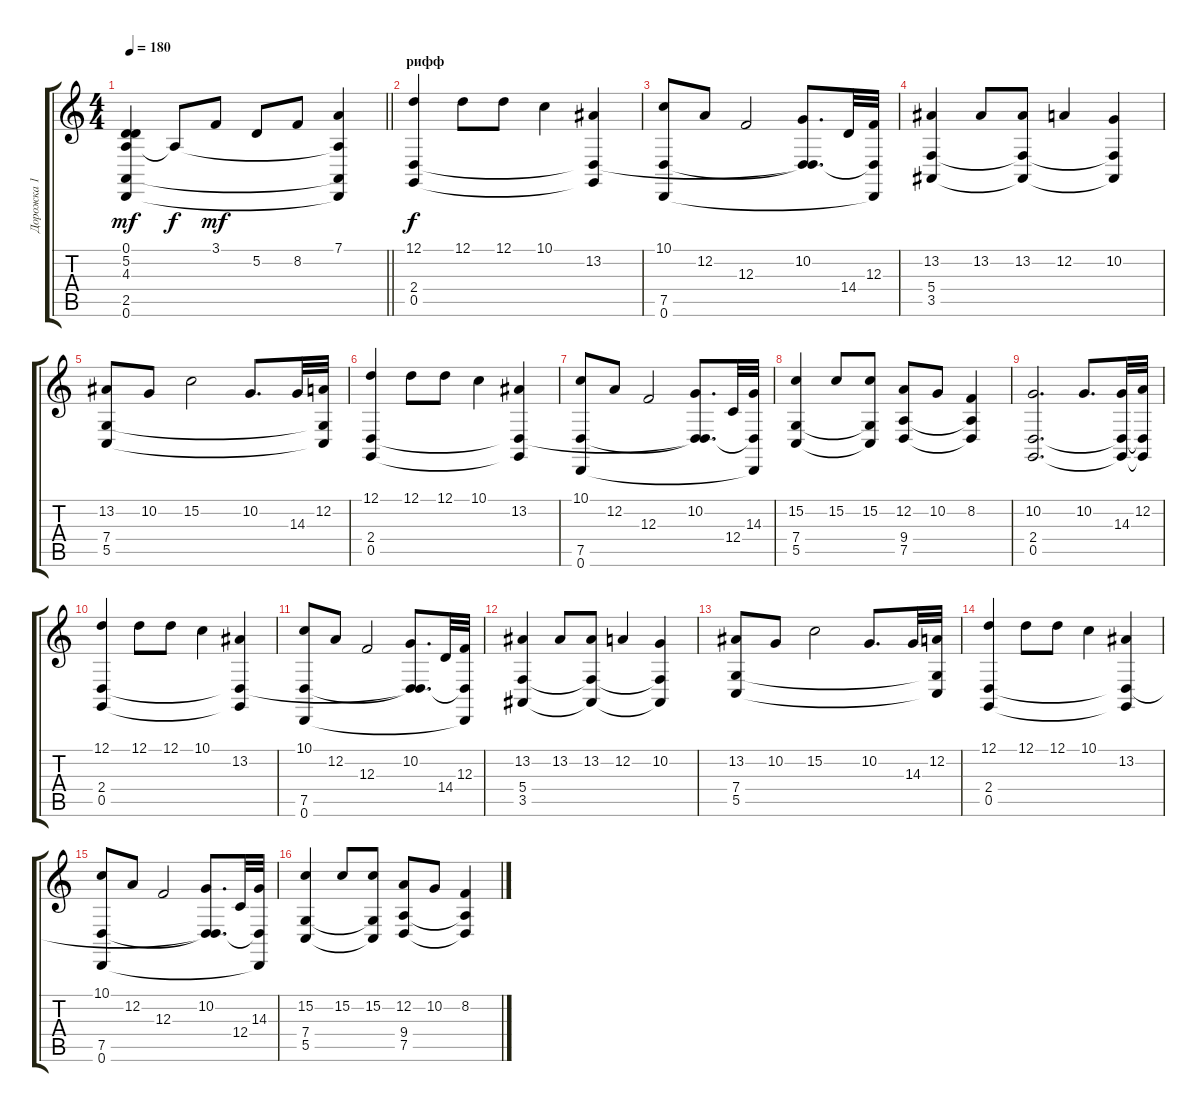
\track ("Дорожка 1" "Дорожка 1") {instrument accordion}
\staff {score tabs}
\tuning (D4 A3 F3 C3 G2 D2) {hide}
\ts (4 4)
\tempo 180
\clef g2
\barLineRight lightlight
\ks c
(0.1 5.2 4.3 2.5 0.6).4{dy mf} 4.3{t}.8{dy f} 3.1.8{dy mf} 5.2.8 8.2.8 (7.1 4.3{t} 2.5{t} 0.6{t}).4 |
\section ("" "рифф")
(12.1 2.4 0.5).4{dy f} 12.1.8 12.1.8 10.1.4 (13.2 2.4{t} 0.5{t}).4 |
(10.1 7.5 0.6).8 12.2.8 12.3.2 (10.2 2.4{t} 7.5{t}).8{d} 14.4.32 (12.3 7.5{t} 0.6{t}).32 |
(13.2 5.4 3.5).4 13.2.8 (13.2 5.4{t} 3.5{t}).8 12.2.4 (10.2 5.4{t} 3.5{t}).4 |
(13.2 7.4 5.5).8 10.2.8 15.2.2 10.2.8{d} 14.3.32 (12.2 7.4{t} 5.5{t}).32 |
(12.1 2.4 0.5).4 12.1.8 12.1.8 10.1.4 (13.2 2.4{t} 0.5{t}).4 |
(10.1 7.5 0.6).8 12.2.8 12.3.2 (10.2 2.4{t} 7.5{t}).8{d} 12.4.32 (14.3 7.5{t} 0.6{t}).32 |
(15.2 7.4 5.5).4{volume 15} 15.2.8 (15.2 7.4{t} 5.5{t}).8 (12.2 9.4 7.5).8 10.2.8 (8.2 9.4{t} 7.5{t}).4 |
(10.2 2.4 0.5).2{d volume 14} 10.2.8{d} (14.3 2.4{t} 0.5{t}).32 (12.2 2.4{t} 0.5{t}).32 |
(12.1 2.4 0.5).4 12.1.8 12.1.8 10.1.4 (13.2 2.4{t} 0.5{t}).4 |
(10.1 7.5 0.6).8 12.2.8 12.3.2 (10.2 2.4{t} 7.5{t}).8{d} 14.4.32 (12.3 7.5{t} 0.6{t}).32 |
(13.2 5.4 3.5).4 13.2.8 (13.2 5.4{t} 3.5{t}).8 12.2.4 (10.2 5.4{t} 3.5{t}).4 |
(13.2 7.4 5.5).8 10.2.8 15.2.2 10.2.8{d} 14.3.32 (12.2 7.4{t} 5.5{t}).32 |
(12.1 2.4 0.5).4 12.1.8 12.1.8 10.1.4 (13.2 2.4{t} 0.5{t}).4 |
(10.1 7.5 0.6).8 12.2.8 12.3.2 (10.2 2.4{t} 7.5{t}).8{d} 12.4.32 (14.3 7.5{t} 0.6{t}).32 |
(15.2 7.4 5.5).4 15.2.8 (15.2 7.4{t} 5.5{t}).8 (12.2 9.4 7.5).8 10.2.8 (8.2 9.4{t} 7.5{t}).4
